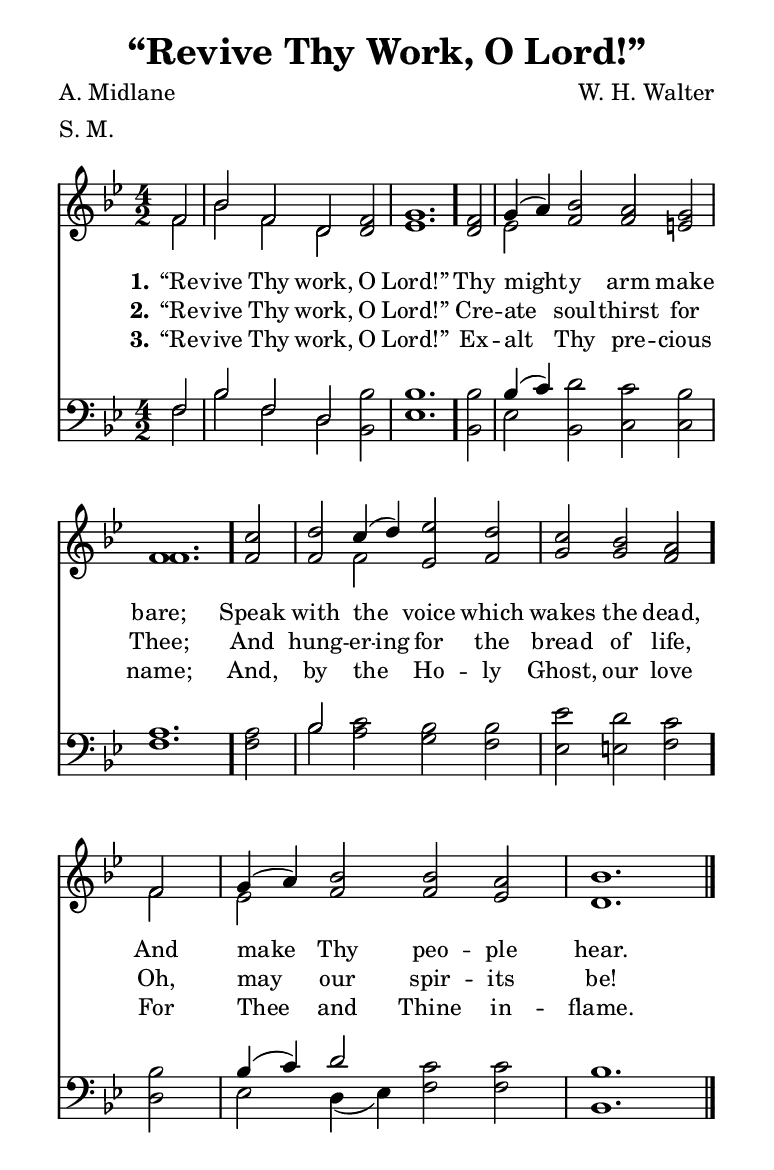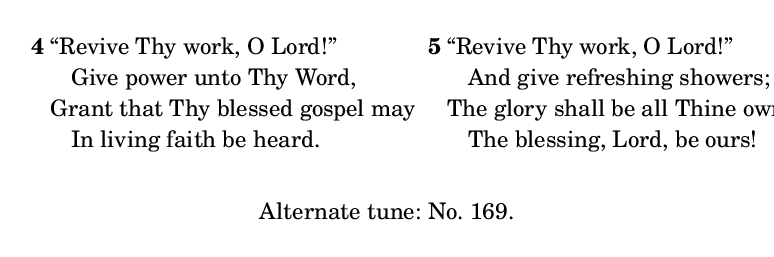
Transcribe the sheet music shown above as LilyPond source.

\include "common/global.ily"
\paper {
  \include "common/paper.ily"
  ragged-bottom = ##t
}

\header{
  hymnnumber = "377"
  title = "“Revive Thy Work, O Lord!”"
  tunename = "Festal Song"
  meter = "S. M."
  poet = "A. Midlane"
  composer = "W. H. Walter"
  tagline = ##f
}

global = {
  \include "common/overrides.ily"
  \override Staff.TimeSignature.style = #'numbered
  \time 4/2
  \override Score.MetronomeMark.transparent = ##t % hide all fermata changes too
  \tempo 2=80
  \key bes \major
  \partial 2
  \autoBeamOff
}

notesSoprano = {
\global
\relative c' {

  f2 | bes f d f | g1.
  f2 | g4( a) bes2 a g | f1. \eogbreak
  c'2 | d c4( d) ees2 d | c bes a
  f2 | g4( a) bes2 bes a | bes1.

  \bar "|."

}
}

notesAlto = {
\global
\relative e' {

  f2 | bes f d d | ees1.
  d2 | ees f f e | f1.
  f2 | f f ees f | g g f
  f2 | ees f f ees | d1.

}
}

notesTenor = {
\global
\relative a {

  f2 | bes f d bes' | bes1.
  bes2 | bes4( c) d2 c bes | a1.
  a2 | bes c bes bes | ees d c
  bes2 | bes4( c) d2 c c | bes1.

}
}

notesBass = {
\global
\relative f {

  f2 | bes f d bes | ees1.
  bes2 | ees bes c c | f1.
  f2 | bes a g f | ees e f
  d2 | ees d4( ees) f2 f | bes,1.

}
}

wordsA = \lyricmode {
\set stanza = "1."

“Re -- vive Thy work, O Lord!” \bar "."
Thy might -- y arm make bare; \bar "."
Speak with the voice which wakes the dead, \bar "."
And make Thy peo -- ple hear. \bar "."

}

wordsB = \lyricmode {
\set stanza = "2."

“Re -- vive Thy work, O Lord!”
Cre -- ate soul -- thirst for Thee;
And hung -- { \mon } er -- ing { \moff } for the bread of life,
Oh, may our spir -- its be!
}

wordsC = \lyricmode {
\set stanza = "3."

“Re -- vive Thy work, O Lord!”
Ex -- alt Thy pre -- cious name;
And, by the Ho -- ly Ghost, our love
For Thee and Thine in -- flame.

}

wordsD = \markuplist {

\line { “Revive Thy work, O Lord!” }
\line { { \hspace #2 } Give power unto Thy Word, }
\line { Grant that Thy blessed gospel may }
\line { { \hspace #2 } In living faith be heard. }

}

wordsE = \markuplist {

\line { “Revive Thy work, O Lord!” }
\line { { \hspace #2 } And give refreshing showers; }
\line { The glory shall be all Thine own, }
\line { { \hspace #2 } The blessing, Lord, be ours! }

}

\score {
  \context ChoirStaff <<
    \context Staff = upper <<
      \set Staff.autoBeaming = ##f
      \set ChoirStaff.systemStartDelimiter = #'SystemStartBar
      \set ChoirStaff.printPartCombineTexts = ##f
      \partcombine #'(2 . 11) \notesSoprano \notesAlto
      \context NullVoice = sopranos { \voiceOne << \notesSoprano >> }
      \context Lyrics = one   \lyricsto sopranos \wordsA
      \context Lyrics = two   \lyricsto sopranos \wordsB
      \context Lyrics = three \lyricsto sopranos \wordsC
    >>
    \context Staff = men <<
      \set Staff.autoBeaming = ##f
      \clef bass
      \set ChoirStaff.printPartCombineTexts = ##f
      \partcombine #'(2 . 11) \notesTenor \notesBass
    >>
  >>
  \layout {
    \include "common/layout.ily"
  }
  #(cond ((ly:get-option 'eog-midi-permitted) #{ \midi{
    \include "common/midi.ily"
  } #}))
}

\markup { \fill-line {
  \null
  \line{ \bold 4 \column { \wordsD } }
  \null
  \line{ \bold 5 \column { \wordsE } }
  \null
} }

\noPageBreak \markup { \vspace #2 \fill-line { "Alternate tune: No. 169." } }

\version "2.19.49"  % necessary for upgrading to future LilyPond versions.

% vi:set et ts=2 sw=2 ai nocindent syntax=lilypond:
